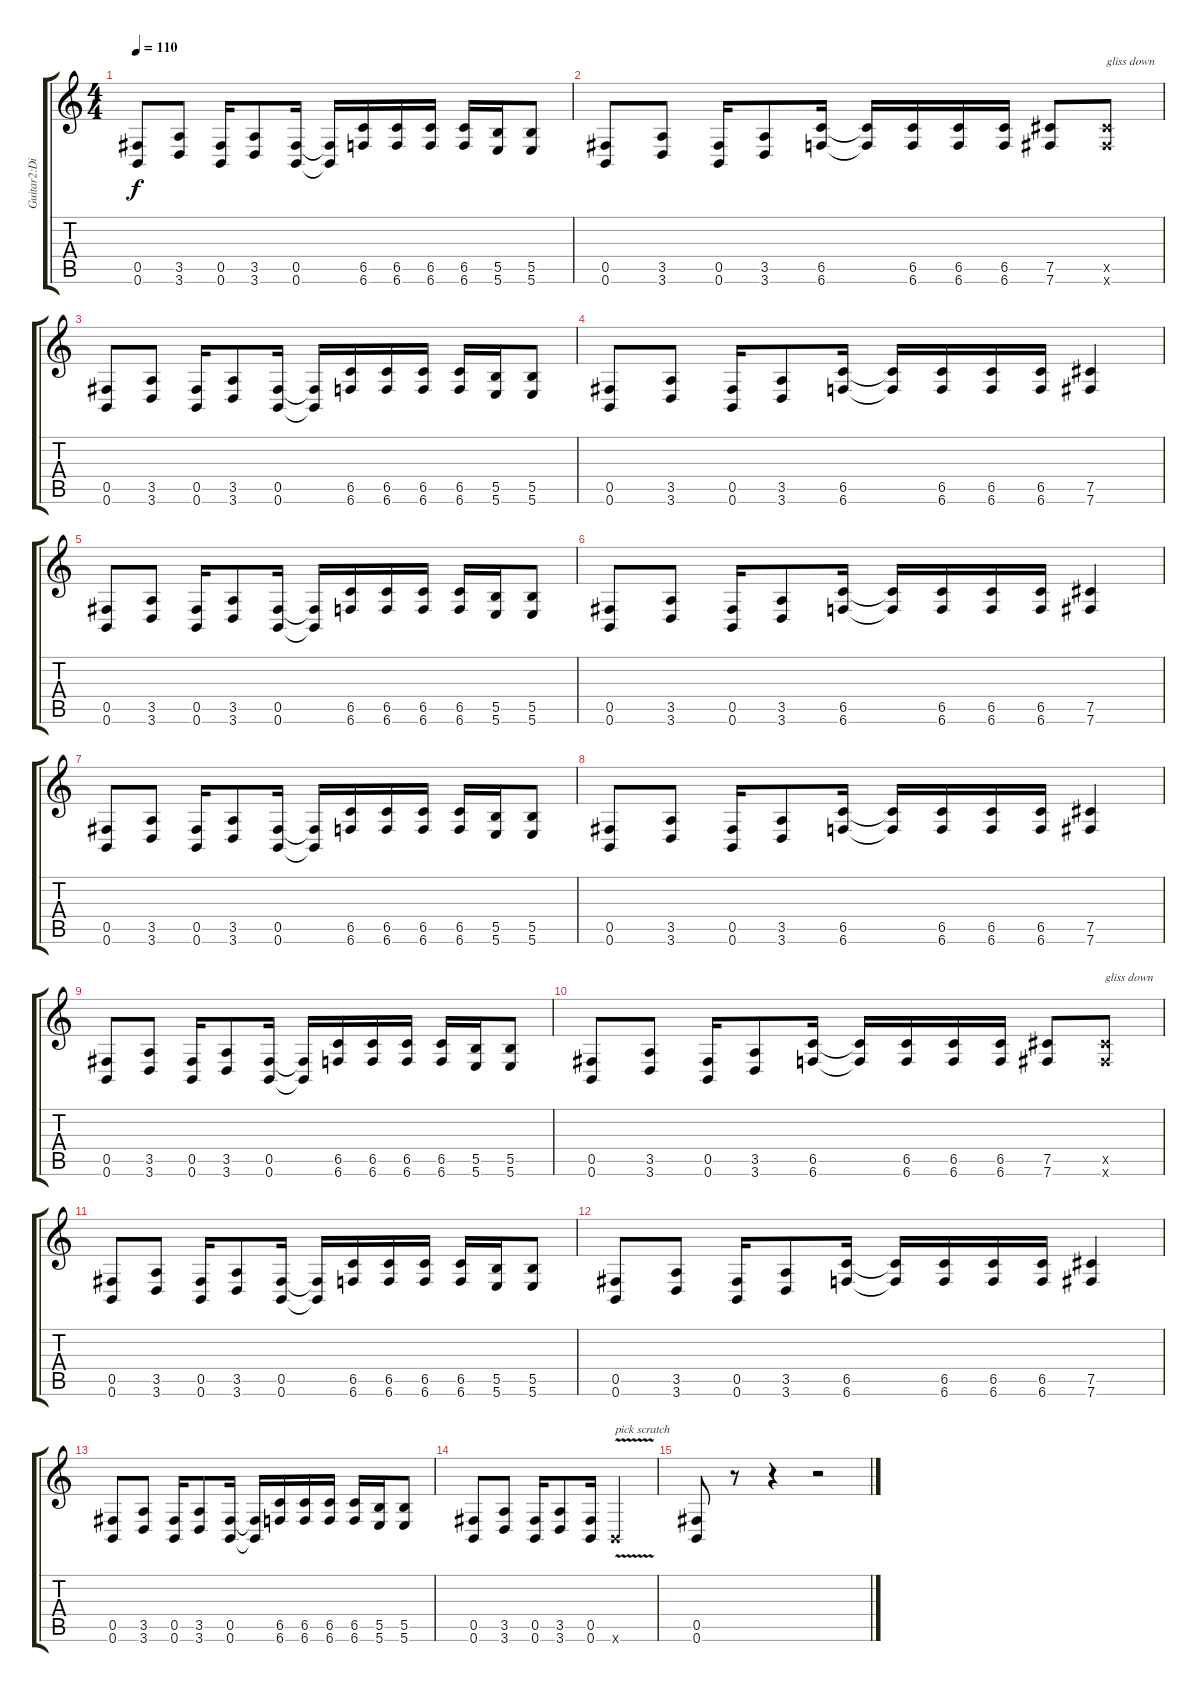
\track ("Guitar2:Distortion<1 Half Down, 6th=B>" "Guitar2:Di") {instrument distortionguitar}
\staff {score tabs}
\tuning (Db4 Ab3 E3 B2 Gb2 B1) {hide}
\ts (4 4)
\tempo 110
\clef g2
\ks c
(0.5 0.6).8{dy f} (3.5 3.6).8 (0.5 0.6).16 (3.5 3.6).8 (0.5 0.6).16 (0.5{t} 0.6{t}).16 (6.5 6.6).16 (6.5 6.6).16 (6.5 6.6).16 (6.5 6.6).16 (5.5 5.6).16 (5.5 5.6).8 |
(0.5 0.6).8 (3.5 3.6).8 (0.5 0.6).16 (3.5 3.6).8 (6.5 6.6).16 (6.5{t} 6.6{t}).16 (6.5 6.6).16 (6.5 6.6).16 (6.5 6.6).16 (7.5 7.6).8 (7.5{x} 7.6{x}).8{txt "gliss down"} |
(0.5 0.6).8 (3.5 3.6).8 (0.5 0.6).16 (3.5 3.6).8 (0.5 0.6).16 (0.5{t} 0.6{t}).16 (6.5 6.6).16 (6.5 6.6).16 (6.5 6.6).16 (6.5 6.6).16 (5.5 5.6).16 (5.5 5.6).8 |
(0.5 0.6).8 (3.5 3.6).8 (0.5 0.6).16 (3.5 3.6).8 (6.5 6.6).16 (6.5{t} 6.6{t}).16 (6.5 6.6).16 (6.5 6.6).16 (6.5 6.6).16 (7.5 7.6).4 |
(0.5 0.6).8 (3.5 3.6).8 (0.5 0.6).16 (3.5 3.6).8 (0.5 0.6).16 (0.5{t} 0.6{t}).16 (6.5 6.6).16 (6.5 6.6).16 (6.5 6.6).16 (6.5 6.6).16 (5.5 5.6).16 (5.5 5.6).8 |
(0.5 0.6).8 (3.5 3.6).8 (0.5 0.6).16 (3.5 3.6).8 (6.5 6.6).16 (6.5{t} 6.6{t}).16 (6.5 6.6).16 (6.5 6.6).16 (6.5 6.6).16 (7.5 7.6).4 |
(0.5 0.6).8 (3.5 3.6).8 (0.5 0.6).16 (3.5 3.6).8 (0.5 0.6).16 (0.5{t} 0.6{t}).16 (6.5 6.6).16 (6.5 6.6).16 (6.5 6.6).16 (6.5 6.6).16 (5.5 5.6).16 (5.5 5.6).8 |
(0.5 0.6).8 (3.5 3.6).8 (0.5 0.6).16 (3.5 3.6).8 (6.5 6.6).16 (6.5{t} 6.6{t}).16 (6.5 6.6).16 (6.5 6.6).16 (6.5 6.6).16 (7.5 7.6).4 |
(0.5 0.6).8 (3.5 3.6).8 (0.5 0.6).16 (3.5 3.6).8 (0.5 0.6).16 (0.5{t} 0.6{t}).16 (6.5 6.6).16 (6.5 6.6).16 (6.5 6.6).16 (6.5 6.6).16 (5.5 5.6).16 (5.5 5.6).8 |
(0.5 0.6).8 (3.5 3.6).8 (0.5 0.6).16 (3.5 3.6).8 (6.5 6.6).16 (6.5{t} 6.6{t}).16 (6.5 6.6).16 (6.5 6.6).16 (6.5 6.6).16 (7.5 7.6).8 (7.5{x} 7.6{x}).8{txt "gliss down"} |
(0.5 0.6).8 (3.5 3.6).8 (0.5 0.6).16 (3.5 3.6).8 (0.5 0.6).16 (0.5{t} 0.6{t}).16 (6.5 6.6).16 (6.5 6.6).16 (6.5 6.6).16 (6.5 6.6).16 (5.5 5.6).16 (5.5 5.6).8 |
(0.5 0.6).8 (3.5 3.6).8 (0.5 0.6).16 (3.5 3.6).8 (6.5 6.6).16 (6.5{t} 6.6{t}).16 (6.5 6.6).16 (6.5 6.6).16 (6.5 6.6).16 (7.5 7.6).4 |
(0.5 0.6).8 (3.5 3.6).8 (0.5 0.6).16 (3.5 3.6).8 (0.5 0.6).16 (0.5{t} 0.6{t}).16 (6.5 6.6).16 (6.5 6.6).16 (6.5 6.6).16 (6.5 6.6).16 (5.5 5.6).16 (5.5 5.6).8 |
(0.5 0.6).8 (3.5 3.6).8 (0.5 0.6).16 (3.5 3.6).8 (0.5 0.6).16 0.6{v x}.2{txt "pick scratch"} |
(0.5 0.6).8 r.8 r.4 r.2
